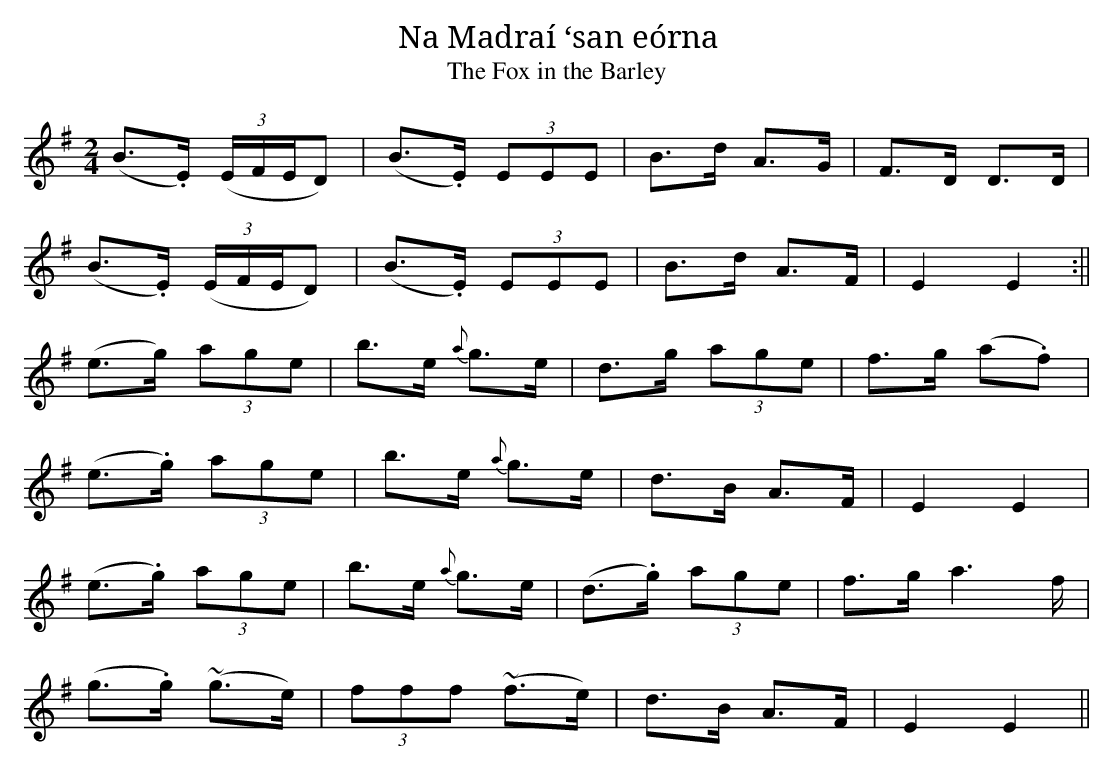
X:1
T:Madraí ‘san eórna, Na
T:Fox in the Barley, The
M:2/4
L:1/8
K:Emin
(B>.E) ((3E/F/E/D)|(B>.E) (3EEE|B>d A>G|F>D D>D|
(B>.E) ((3E/F/E/D)|(B>.E) (3EEE|B>d A>F|E2 E2:||
(e>g) (3age|b>e {a}g>e|d>g (3age|f>g (a.f)|
(e>.g) (3age|b>e {a}g>e|d>B A>F|E2E2|
(e>.g) (3age|b>e {a}g>e|(d>.g) (3age|f>g a2>f|
(g>.g) ~(g>e)|(3fff (~f>e)|d>B A>F|E2E2||
